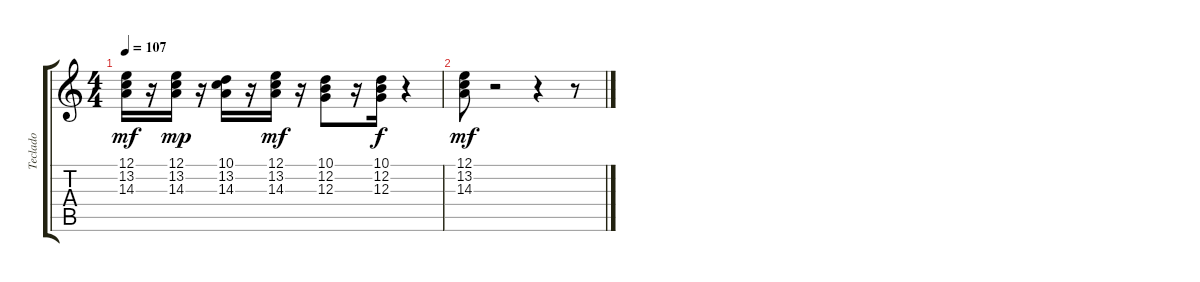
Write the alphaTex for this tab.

\track ("Teclado" "Teclado") {instrument churchorgan}
\staff {score tabs}
\tuning (E4 B3 G3 D3 A2 E2) {hide}
\ts (4 4)
\tempo 107
\clef g2
\ks c
(12.1 13.2 14.3).16{dy mf} r.16 (12.1 13.2 14.3).16{dy mp} r.16 (10.1 13.2 14.3).16 r.16 (12.1 13.2 14.3).16{dy mf} r.16 (10.1 12.2 12.3).8 r.16 (10.1 12.2 12.3).16{dy f} r.4 |
(12.1 13.2 14.3).8{dy mf} r.2 r.4 r.8
